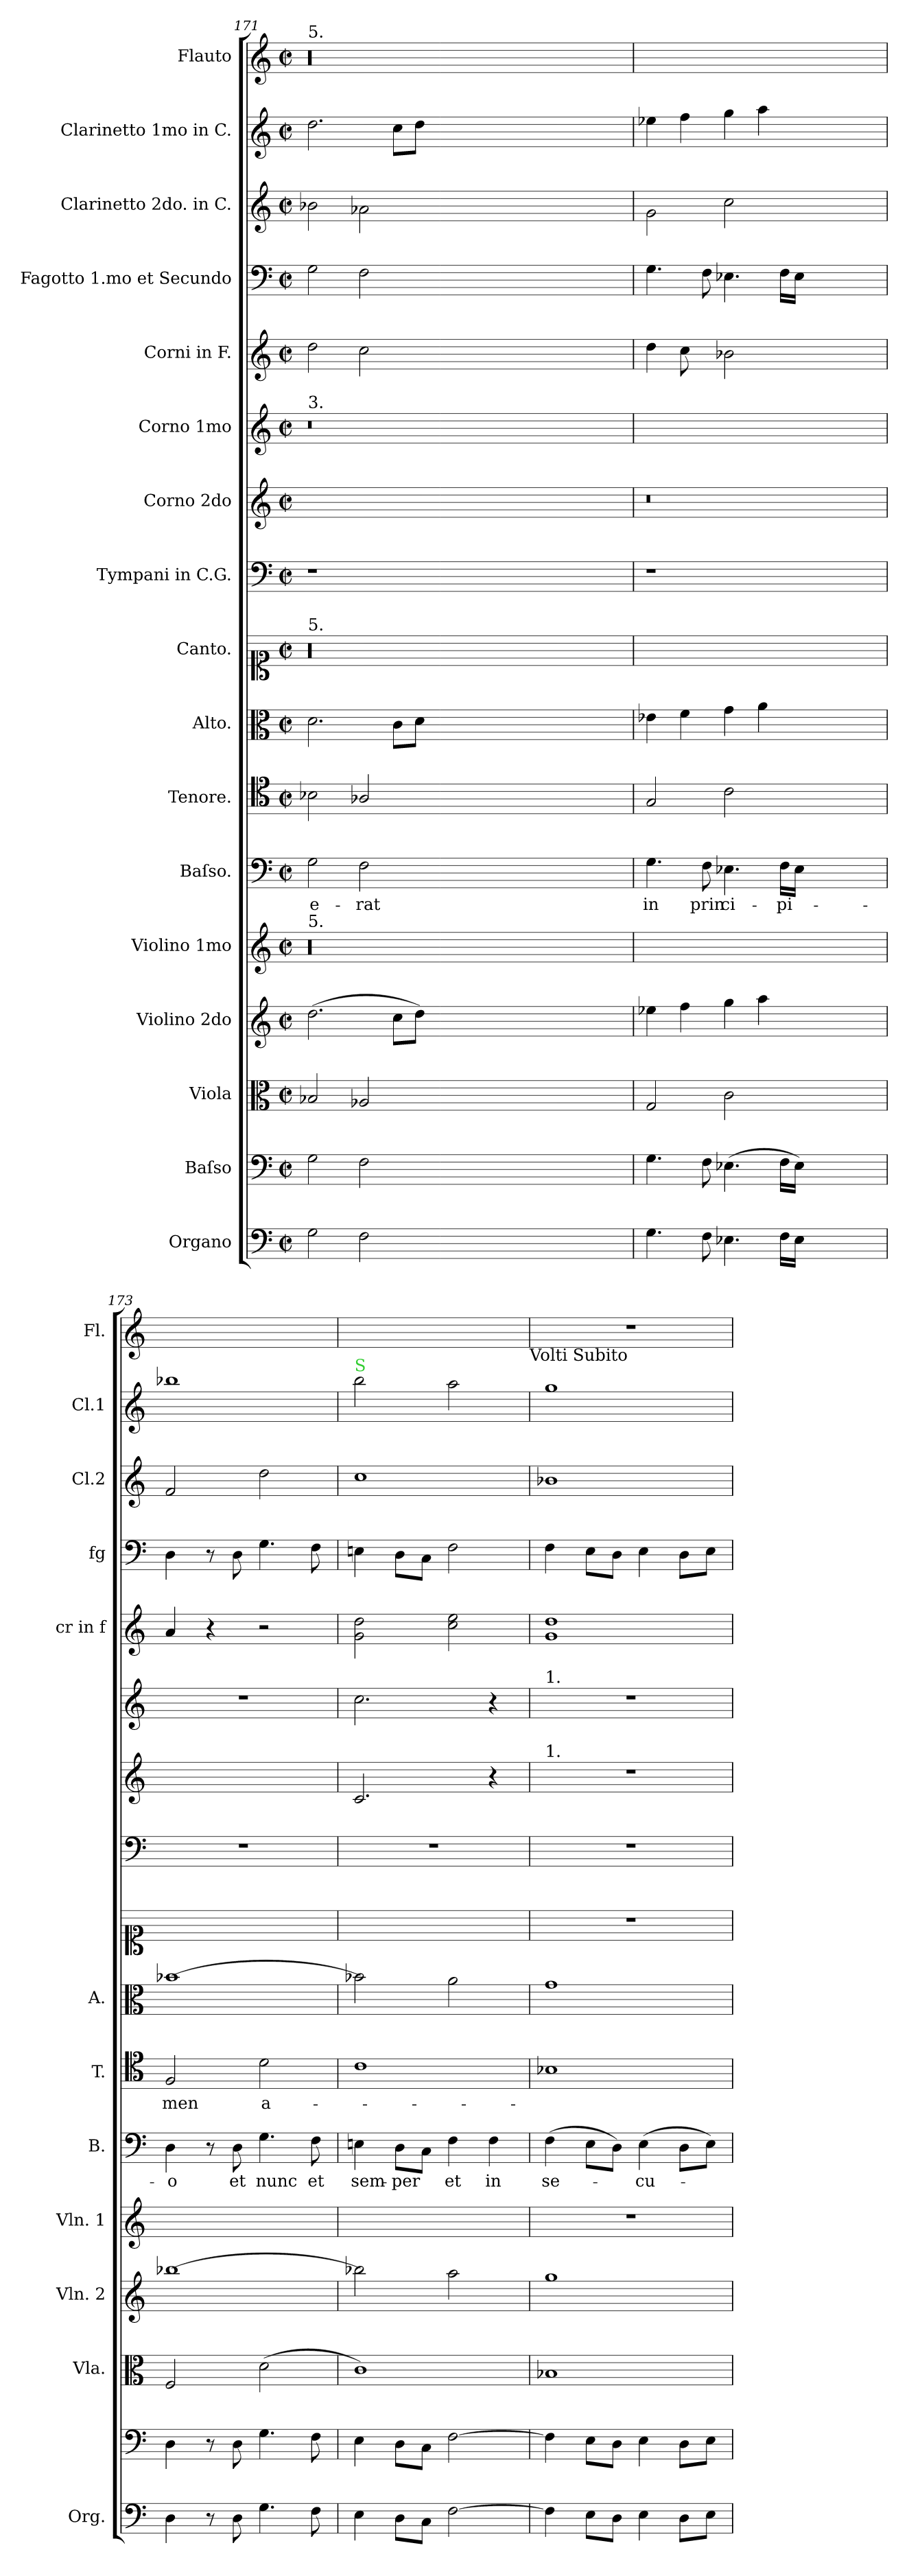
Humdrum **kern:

**kern	**kern	**kern	**kern	**kern	**kern	**text	**kern	**text	**kern	**kern	**kern	**kern	**kern	**kern	**kern	**kern	**kern	**kern
*part17	*part16	*part15	*part14	*part13	*part12	*part12	*part11	*part11	*part10	*part9	*part8	*part7	*part6	*part5	*part4	*part3	*part2	*part1
*staff17	*staff16	*staff15	*staff14	*staff13	*staff12	*staff12	*staff11	*staff11	*staff10	*staff9	*staff8	*staff7	*staff6	*staff5	*staff4	*staff3	*staff2	*staff1
*I"Organo	*I"Baſso	*I"Viola	*I"Violino 2do	*I"Violino 1mo	*I"Baſso.	*	*I"Tenore.	*	*I"Alto.	*I"Canto.	*I"Tympani in C.G.	*I"Corno 2do	*I"Corno 1mo	*I"Corni in F.	*I"Fagotto 1.mo et Secundo	*I"Clarinetto 2do. in C.	*I"Clarinetto 1mo in C.	*I"Flauto
*I'Org.	*	*I'Vla.	*I'Vln. 2	*I'Vln. 1	*I'B.	*	*I'T.	*	*I'A.	*	*	*	*	*I'cr in f	*I'fg	*I'Cl.2	*I'Cl.1	*I'Fl.
*clefF4	*clefF4	*clefC3	*clefG2	*clefG2	*clefF4	*	*clefC4	*	*clefC3	*clefC1	*clefF4	*clefG2	*clefG2	*clefG2	*clefF4	*clefG2	*clefG2	*clefG2
*	*	*	*	*	*	*	*	*	*	*	*	*	*	*ITrd4c7	*	*	*	*
*k[]	*k[]	*k[]	*k[]	*k[]	*k[]	*	*k[]	*	*k[]	*k[]	*k[]	*k[]	*k[]	*k[b-]	*k[]	*k[]	*k[]	*k[]
*M2/2	*M2/2	*M2/2	*M2/2	*M2/2	*M2/2	*	*M2/2	*	*M2/2	*M2/2	*M2/2	*M2/2	*M2/2	*M2/2	*M2/2	*M2/2	*M2/2	*M2/2
*met(c|)	*met(c|)	*met(c|)	*met(c|)	*met(c|)	*met(c|)	*	*met(c|)	*	*met(c|)	*met(c|)	*met(c|)	*met(c|)	*met(c|)	*met(c|)	*met(c|)	*met(c|)	*met(c|)	*met(c|)
=171	=171	=171	=171	=171	=171	=171	=171	=171	=171	=171	=171	=171	=171	=171	=171	=171	=171	=171
!	!	!	!	!	!	!	!	!	!	!	!	!	!	!	!	!	!	!LO:TX:a:t=5.
!	!	!	!	!	!	!	!	!	!	!	!	!	!LO:TX:a:t=3.	!	!	!	!	!
!	!	!	!	!	!	!	!	!	!	!LO:TX:a:t=5.	!	!	!	!	!	!	!	!
!	!	!	!	!LO:TX:a:t=5.	!	!	!	!	!	!	!	!	!	!	!	!	!	!
2G\	2G\	2B-X/	(2.dd\	00r	2G\	e-	2B-X\	.	2.d\	00r	1r	00ryy	0r	2g\	2G\	2b-X\	2.dd\	00r
2F\	2F\	2A-X/	.	.	2F\	-rat	2A-X/	.	.	.	.	.	.	2f\	2F\	2a-X\	.	.
.	.	.	8cc\L	.	.	.	.	.	8c\L	.	.	.	.	.	.	.	8cc\L	.
.	.	.	8dd\J)	.	.	.	.	.	8d\J	.	.	.	.	.	.	.	8dd\J	.
0.ryy	0.ryy	0.ryy	0.ryy	.	0.ryy	.	0.ryy	.	0.ryy	.	0.ryy	.	.	0.ryy	0.ryy	0.ryy	0.ryy	.
.	.	.	.	.	.	.	.	.	.	.	.	.	0ryy	.	.	.	.	.
=172	=172	=172	=172	=172	=172	=172	=172	=172	=172	=172	=172	=172	=172	=172	=172	=172	=172	=172
4.G\	4.G\	2G/	4ee-X\	0ryy	4.G\	in	2G/	.	4e-X\	0ryy	1r	0r	0ryy	4g\	4.G\	2g\	4ee-X\	0ryy
.	.	.	4ff\	.	.	.	.	.	4f\	.	.	.	.	8f\	.	.	4ff\	.
8F\	8F\	.	.	.	8F\	prin-	.	.	.	.	.	.	.	8ryy	8F\	.	.	.
4.E-X\	(4.E-X\	2c\	4gg\	.	4.E-X\	-ci-	2c\	.	4g\	.	.	.	.	2e-X\	4.E-X\	2cc\	4gg\	.
.	.	.	4aa\	.	.	.	.	.	4a\	.	.	.	.	.	.	.	4aa\	.
16F\LL	16F\LL	.	.	.	16F\LL	-pi-	.	.	.	.	.	.	.	.	16F\LL	.	.	.
16E-\JJ	16E-\JJ)	.	.	.	16E-\JJ	.	.	.	.	.	.	.	.	.	16E-\JJ	.	.	.
1ryy	1ryy	1ryy	1ryy	.	1ryy	.	1ryy	.	1ryy	.	1ryy	.	.	1ryy	1ryy	1ryy	1ryy	.
=173	=173	=173	=173	=173	=173	=173	=173	=173	=173	=173	=173	=173	=173	=173	=173	=173	=173	=173
4D\	4D\	2F/	[1bb-X\	1ryy	4D\	-o	2F/	-men	[1b-X\	1ryy	1r	1ryy	1r	4d/	4D\	2f/	1bb-X\	1ryy
8r	8r	.	.	.	8r	.	.	.	.	.	.	.	.	4r	8r	.	.	.
8D\	8D\	.	.	.	8D\	et	.	.	.	.	.	.	.	.	8D\	.	.	.
4.G\	4.G\	(2d\	.	.	4.G\	nunc	2d\	a-	.	.	.	.	.	2r	4.G\	2dd\	.	.
8F\	8F\	.	.	.	8F\	et	.	.	.	.	.	.	.	.	8F\	.	.	.
=174	=174	=174	=174	=174	=174	=174	=174	=174	=174	=174	=174	=174	=174	=174	=174	=174	=174	=174
!	!	!	!	!	!	!	!	!	!	!	!	!	!	!	!	!	!LO:TX:a:color=limegreen:t=S	!
4E\	4E\	1c\)	2bb-X\]	1ryy	4En\	sem-	1c\	.	2b-X\]	1ryy	1r	2.c/	2.cc\	2c\ 2g\	4En\	1cc\	2bb\	1ryy
8D\L	8D\L	.	.	.	8D\L	-per	.	.	.	.	.	.	.	.	8D\L	.	.	.
8C\J	8C\J	.	.	.	8C\J	.	.	.	.	.	.	.	.	.	8C\J	.	.	.
[2F\	[2F\	.	2aa\	.	4F\	et	.	.	2a\	.	.	.	.	2f\ 2a\	2F\	.	2aa\	.
.	.	.	.	.	4F\	in	.	.	.	.	.	4r	4r	.	.	.	.	.
!	!	!	!	!	!	!	!	!	!	!	!	!	!	!	!	!	!	!LO:TX:b:t=Volti Subito
=175	=175	=175	=175	=175	=175	=175	=175	=175	=175	=175	=175	=175	=175	=175	=175	=175	=175	=175
!	!	!	!	!	!	!	!	!	!	!	!	!	!LO:TX:a:t=1.	!	!	!	!	!
!	!	!	!	!	!	!	!	!	!	!	!	!LO:TX:a:t=1.	!	!	!	!	!	!
4F\]	4F\]	1B-X/	1gg\	1r	(4F\	se-	1B-X\	.	1g\	1r	1r	1r	1r	1c/ 1g/	4F\	1b-X\	1gg\	1r
8E\L	8E\L	.	.	.	8E\L	.	.	.	.	.	.	.	.	.	8E\L	.	.	.
8D\J	8D\J	.	.	.	8D\J)	.	.	.	.	.	.	.	.	.	8D\J	.	.	.
4E\	4E\	.	.	.	(4E\	-cu-	.	.	.	.	.	.	.	.	4E\	.	.	.
8D\L	8D\L	.	.	.	8D\L	.	.	.	.	.	.	.	.	.	8D\L	.	.	.
8E\J	8E\J	.	.	.	8E\J)	.	.	.	.	.	.	.	.	.	8E\J	.	.	.
=	=	=	=	=	=	=	=	=	=	=	=	=	=	=	=	=	=	=
*-	*-	*-	*-	*-	*-	*-	*-	*-	*-	*-	*-	*-	*-	*-	*-	*-	*-	*-
